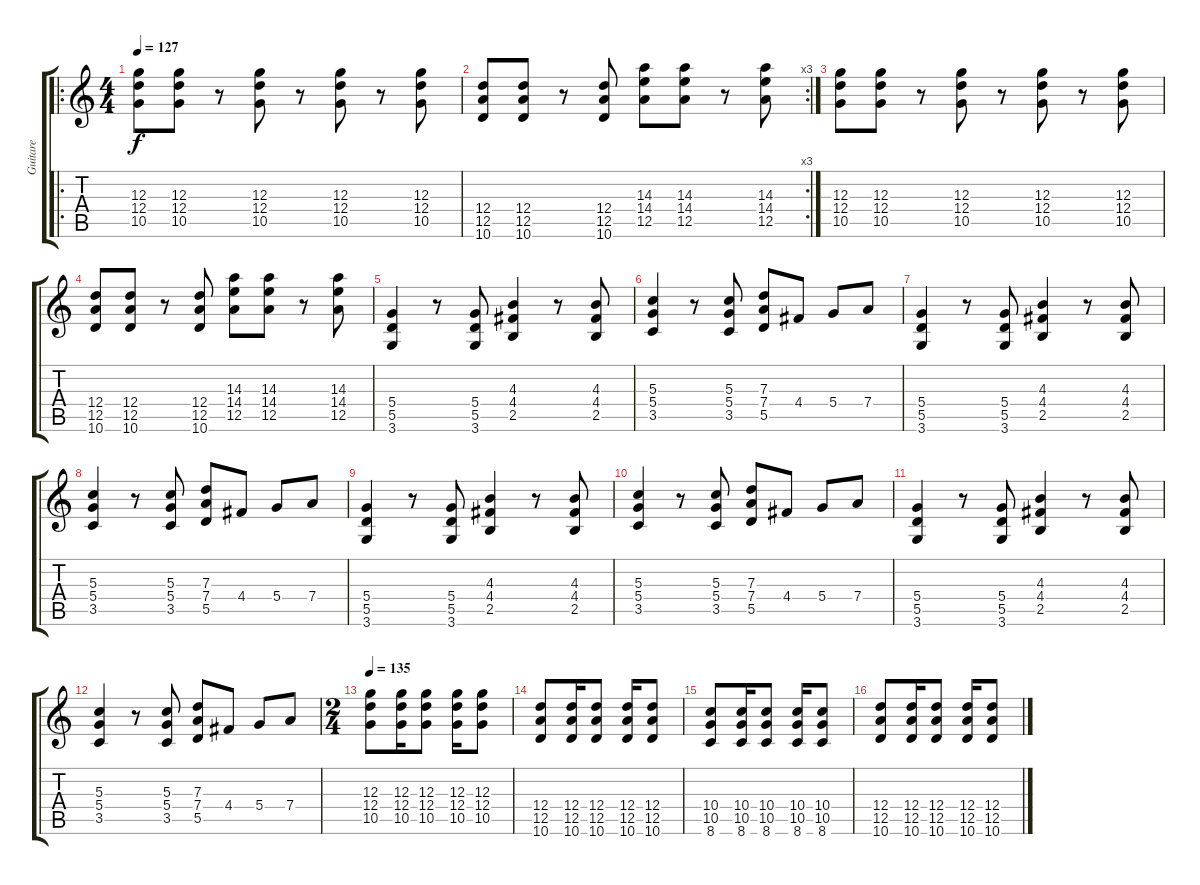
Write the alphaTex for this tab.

\track ("Guitare" "Guitare") {instrument distortionguitar}
\staff {score tabs}
\tuning (E4 B3 G3 D3 A2 E2) {hide}
\ro
\ts (4 4)
\tempo 127
\clef g2
\ks c
(12.3 12.4 10.5).8{dy f} (12.3 12.4 10.5).8 r.8 (12.3 12.4 10.5).8 r.8 (12.3 12.4 10.5).8 r.8 (12.3 12.4 10.5).8 |
\rc 3
(12.4 12.5 10.6).8 (12.4 12.5 10.6).8 r.8 (12.4 12.5 10.6).8 (14.3 14.4 12.5).8 (14.3 14.4 12.5).8 r.8 (14.3 14.4 12.5).8 |
(12.3 12.4 10.5).8 (12.3 12.4 10.5).8 r.8 (12.3 12.4 10.5).8 r.8 (12.3 12.4 10.5).8 r.8 (12.3 12.4 10.5).8 |
(12.4 12.5 10.6).8 (12.4 12.5 10.6).8 r.8 (12.4 12.5 10.6).8 (14.3 14.4 12.5).8 (14.3 14.4 12.5).8 r.8 (14.3 14.4 12.5).8 |
(5.4 5.5 3.6).4 r.8 (5.4 5.5 3.6).8 (4.3 4.4 2.5).4 r.8 (4.3 4.4 2.5).8 |
(5.3 5.4 3.5).4 r.8 (5.3 5.4 3.5).8 (7.3 7.4 5.5).8 4.4.8 5.4.8 7.4.8 |
(5.4 5.5 3.6).4 r.8 (5.4 5.5 3.6).8 (4.3 4.4 2.5).4 r.8 (4.3 4.4 2.5).8 |
(5.3 5.4 3.5).4 r.8 (5.3 5.4 3.5).8 (7.3 7.4 5.5).8 4.4.8 5.4.8 7.4.8 |
(5.4 5.5 3.6).4 r.8 (5.4 5.5 3.6).8 (4.3 4.4 2.5).4 r.8 (4.3 4.4 2.5).8 |
(5.3 5.4 3.5).4 r.8 (5.3 5.4 3.5).8 (7.3 7.4 5.5).8 4.4.8 5.4.8 7.4.8 |
(5.4 5.5 3.6).4 r.8 (5.4 5.5 3.6).8 (4.3 4.4 2.5).4 r.8 (4.3 4.4 2.5).8 |
(5.3 5.4 3.5).4 r.8 (5.3 5.4 3.5).8 (7.3 7.4 5.5).8 4.4.8 5.4.8 7.4.8 |
\ts (2 4)
\tempo 135
(12.3 12.4 10.5).8 (12.3 12.4 10.5).16 (12.3 12.4 10.5).8 (12.3 12.4 10.5).16 (12.3 12.4 10.5).8 |
(12.4 12.5 10.6).8 (12.4 12.5 10.6).16 (12.4 12.5 10.6).8 (12.4 12.5 10.6).16 (12.4 12.5 10.6).8 |
(10.4 10.5 8.6).8 (10.4 10.5 8.6).16 (10.4 10.5 8.6).8 (10.4 10.5 8.6).16 (10.4 10.5 8.6).8 |
(12.4 12.5 10.6).8 (12.4 12.5 10.6).16 (12.4 12.5 10.6).8 (12.4 12.5 10.6).16 (12.4 12.5 10.6).8
